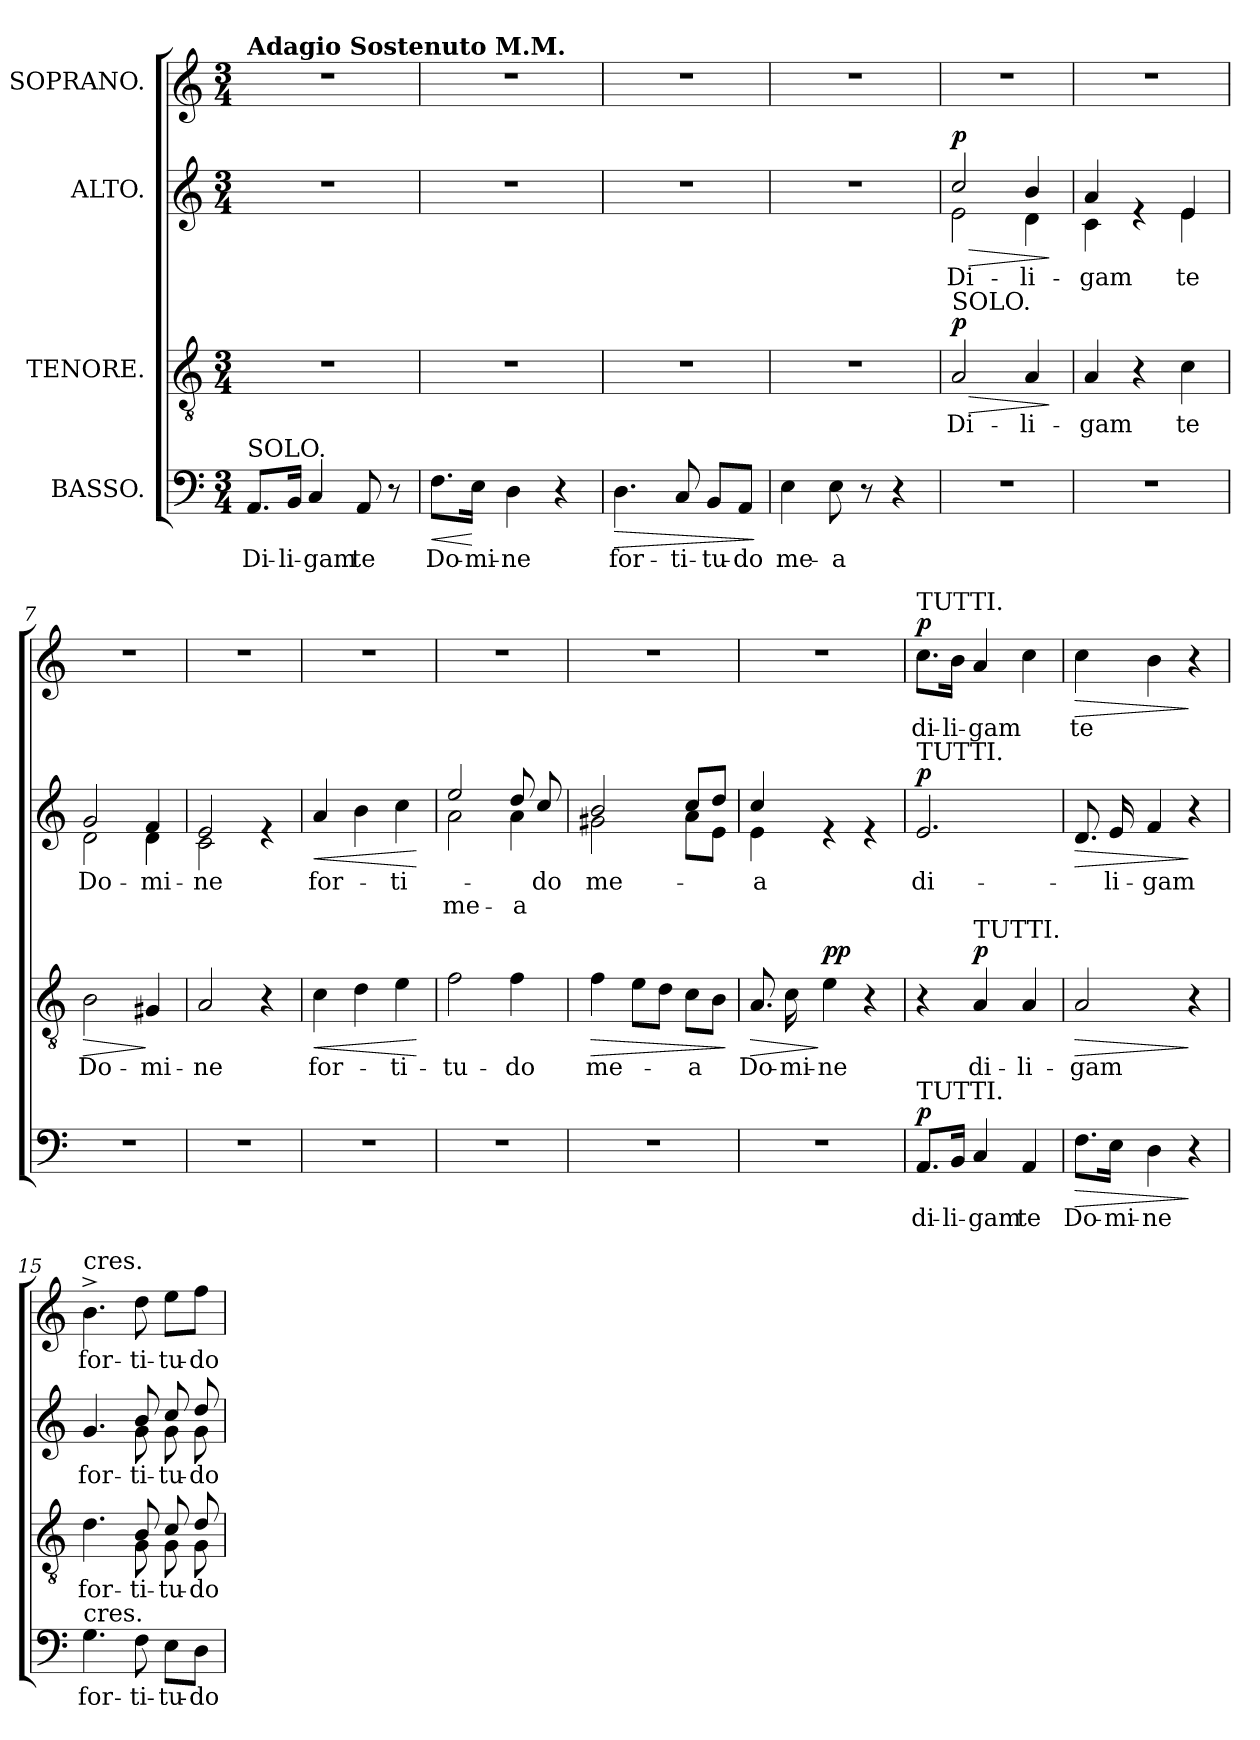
**kern	**text	**dynam	**kern	**text	**dynam	**kern	**text	**text	**dynam	**kern	**text	**dynam
*part4	*part4	*part4	*part3	*part3	*part3	*part2	*part2	*part2	*part2	*part1	*part1	*part1
*staff4	*staff4	*staff4	*staff3	*staff3	*staff3	*staff2	*staff2	*staff2	*staff2	*staff1	*staff1	*staff1
*I"BASSO.	*	*	*I"TENORE.	*	*	*I"ALTO.	*	*	*	*I"SOPRANO.	*	*
*clefF4	*	*	*clefGv2	*	*	*clefG2	*	*	*	*clefG2	*	*
*k[]	*	*	*k[]	*	*	*k[]	*	*	*	*k[]	*	*
*M3/4	*	*	*M3/4	*	*	*M3/4	*	*	*	*M3/4	*	*
*MM88	*	*	*MM88	*	*	*MM88	*	*	*	*MM88	*	*
=1	=1	=1	=1	=1	=1	=1	=1	=1	=1	=1	=1	=1
!	!	!	!	!	!	!	!	!	!	!LO:TX:a:B:t=Adagio Sostenuto  M.M.	!	!
!LO:TX:a:t=SOLO.	!	!	!	!	!	!	!	!	!	!	!	!
!	!LO:LY:b	!	!	!	!	!	!	!	!	!	!	!
8.AA/L	Di-	.	2.r	.	.	2.r	.	.	.	2.r	.	.
!	!LO:LY:b	!	!	!	!	!	!	!	!	!	!	!
16BB/Jk	-li-	.	.	.	.	.	.	.	.	.	.	.
!	!LO:LY:b	!	!	!	!	!	!	!	!	!	!	!
4C/	-gam	.	.	.	.	.	.	.	.	.	.	.
!	!LO:LY:b	!	!	!	!	!	!	!	!	!	!	!
8AA/	te	.	.	.	.	.	.	.	.	.	.	.
8r	.	.	.	.	.	.	.	.	.	.	.	.
=2	=2	=2	=2	=2	=2	=2	=2	=2	=2	=2	=2	=2
!	!LO:LY:b	!LO:HP:b	!	!	!	!	!	!	!	!	!	!
!	!	!LO:HP:n=1:b	!	!	!	!	!	!	!	!	!	!
8.F\L	Do-	< >	2.r	.	.	2.r	.	.	.	2.r	.	.
!	!LO:LY:b	!	!	!	!	!	!	!	!	!	!	!
16E\Jk	-mi-	[	.	.	.	.	.	.	.	.	.	.
!	!LO:LY:b	!	!	!	!	!	!	!	!	!	!	!
4D\	-ne	]	.	.	.	.	.	.	.	.	.	.
4r	.	.	.	.	.	.	.	.	.	.	.	.
=3	=3	=3	=3	=3	=3	=3	=3	=3	=3	=3	=3	=3
!	!LO:LY:b	!LO:HP:b	!	!	!	!	!	!	!	!	!	!
4.D\	for-	>	2.r	.	.	2.r	.	.	.	2.r	.	.
!	!LO:LY:b	!	!	!	!	!	!	!	!	!	!	!
8C/	-ti-	.	.	.	.	.	.	.	.	.	.	.
!	!LO:LY:b	!	!	!	!	!	!	!	!	!	!	!
8BB/L	-tu-	.	.	.	.	.	.	.	.	.	.	.
!	!LO:LY:b	!	!	!	!	!	!	!	!	!	!	!
8AA/J	-do	.	.	.	.	.	.	.	.	.	.	.
.	.	]	.	.	.	.	.	.	.	.	.	.
=4	=4	=4	=4	=4	=4	=4	=4	=4	=4	=4	=4	=4
!	!LO:LY:b	!	!	!	!	!	!	!	!	!	!	!
4E\	me-	.	2.r	.	.	2.r	.	.	.	2.r	.	.
!	!LO:LY:b	!	!	!	!	!	!	!	!	!	!	!
8E\	-a	.	.	.	.	.	.	.	.	.	.	.
8r	.	.	.	.	.	.	.	.	.	.	.	.
4r	.	.	.	.	.	.	.	.	.	.	.	.
=5	=5	=5	=5	=5	=5	=5	=5	=5	=5	=5	=5	=5
!	!	!	!	!	!	!LO:TX:a:t=SOLO.	!	!	!	!	!	!
!	!	!	!LO:TX:a:t=SOLO.	!	!	!	!	!	!	!	!	!
!	!	!	!	!LO:LY:b	!LO:HP:b	!	!LO:LY:b	!	!LO:HP:b	!	!	!
*	*	*	*	*	*	*^	*	*	*	*	*	*
!	!	!	!	!	!LO:DY:n=1:a	!	!	!	!	!LO:DY:n=1:a	!	!	!
2.r	.	.	2A/	Di-	> p	2cc/	2e\	Di-	.	> p	2.r	.	.
!	!	!	!	!LO:LY:b	!	!	!	!LO:LY:b	!	!	!	!	!
.	.	.	4A/	-li-	.	4b/	4d\	-li-	.	.	.	.	.
*	*	*	*	*	*	*v	*v	*	*	*	*	*	*
.	.	.	.	.	]	.	.	.	]	.	.	.
=6	=6	=6	=6	=6	=6	=6	=6	=6	=6	=6	=6	=6
!	!	!	!	!LO:LY:b	!	!	!LO:LY:b	!	!	!	!	!
*	*	*	*	*	*	*^	*	*	*	*	*	*
2.r	.	.	4A/	-gam	.	4a/	4c\	-gam	.	.	2.r	.	.
.	.	.	4r	.	.	4re	4ryy	.	.	.	.	.	.
!	!	!	!	!LO:LY:b	!	!	!	!LO:LY:b	!	!	!	!	!
.	.	.	4c\	te	.	4e/	4e\	te	.	.	.	.	.
=7	=7	=7	=7	=7	=7	=7	=7	=7	=7	=7	=7	=7	=7
!	!	!	!	!LO:LY:b	!LO:HP:b	!	!	!LO:LY:b	!	!	!	!	!
2.r	.	.	2B\	Do-	>	2g/	2d\	Do-	.	.	2.r	.	.
!	!	!	!	!LO:LY:b	!	!	!	!LO:LY:b	!	!	!	!	!
.	.	.	4G#X/	-mi-	]	4f/	4d\	-mi-	.	.	.	.	.
!!LO:LB:g=z
=8	=8	=8	=8	=8	=8	=8	=8	=8	=8	=8	=8	=8	=8
!	!	!	!	!LO:LY:b	!	!	!	!LO:LY:b	!	!	!	!	!
2.r	.	.	2A/	-ne	.	2e/	2c\	-ne	.	.	2.r	.	.
.	.	.	4r	.	.	4re	4ryy	.	.	.	.	.	.
=9	=9	=9	=9	=9	=9	=9	=9	=9	=9	=9	=9	=9	=9
!	!	!	!	!LO:LY:b	!LO:HP:b	!	!	!LO:LY:b	!	!LO:HP:b	!	!	!
*	*	*	*	*	*	*v	*v	*	*	*	*	*	*
2.r	.	.	4c\	for-	<	4a/	for-	.	<	2.r	.	.
.	.	.	4d\	.	.	4b\	.	.	.	.	.	.
!	!	!	!	!LO:LY:b	!	!	!LO:LY:b	!	!	!	!	!
.	.	.	4e\	-ti-	.	4cc\	-ti-	.	.	.	.	.
.	.	.	.	.	[	.	.	.	[	.	.	.
=10	=10	=10	=10	=10	=10	=10	=10	=10	=10	=10	=10	=10
!	!	!	!	!LO:LY:b	!	!	!LO:LY:b	!	!	!	!	!
*	*	*	*	*	*	*^	*	*	*	*	*	*
!	!	!	!	!	!	!	!	!	!LO:LY:b	!	!	!	!
2.r	.	.	2f\	-tu-	.	2ee/	2a\	.	me-	.	2.r	.	.
!	!	!	!	!LO:LY:b	!	!	!	!	!LO:LY:b	!	!	!	!
.	.	.	4f\	-do	.	8dd/	4a\	.	-a	.	.	.	.
!	!	!	!	!	!	!	!	!LO:LY:b	!	!	!	!	!
.	.	.	.	.	.	8cc/	.	-do	.	.	.	.	.
=11	=11	=11	=11	=11	=11	=11	=11	=11	=11	=11	=11	=11	=11
!	!	!	!	!LO:LY:b	!LO:HP:b	!	!	!LO:LY:b	!	!	!	!	!
2.r	.	.	4f\	me-	>	2b/	2g#X\	me-	.	.	2.r	.	.
.	.	.	8e\L	.	.	.	.	.	.	.	.	.	.
.	.	.	8d\J	.	.	.	.	.	.	.	.	.	.
!	!	!	!	!LO:LY:b	!	!	!	!	!	!	!	!	!
.	.	.	8c\L	-a	.	8cc/L	8a\L	.	.	.	.	.	.
.	.	.	8B\J	.	.	8dd/J	8e\J	.	.	.	.	.	.
*	*	*	*	*	*	*v	*v	*	*	*	*	*	*
.	.	.	.	.	]	.	.	.	.	.	.	.
=12	=12	=12	=12	=12	=12	=12	=12	=12	=12	=12	=12	=12
!	!	!	!	!LO:LY:b	!LO:HP:b	!	!LO:LY:b	!	!	!	!	!
*	*	*	*	*	*	*^	*	*	*	*	*	*
2.r	.	.	8.A/	Do-	>	4cc/	4e\	a	.	.	2.r	.	.
!	!	!	!	!LO:LY:b	!	!	!	!	!	!	!	!	!
.	.	.	16c\	-mi-	.	.	.	.	.	.	.	.	.
!	!	!	!	!LO:LY:b	!LO:DY:n=1:a	!	!	!	!	!	!	!	!
.	.	.	4e\	-ne	] pp	4re	2ryy	.	.	.	.	.	.
.	.	.	4r	.	.	4re	.	.	.	.	.	.	.
*	*	*	*	*	*	*v	*v	*	*	*	*	*	*
=13	=13	=13	=13	=13	=13	=13	=13	=13	=13	=13	=13	=13
!	!	!	!	!	!	!	!	!	!	!LO:TX:a:t=TUTTI.	!	!
!	!	!	!	!	!	!LO:TX:a:t=TUTTI.	!	!	!	!	!	!
!LO:TX:a:t=TUTTI.	!	!	!	!	!	!	!	!	!	!	!	!
!	!LO:LY:b	!LO:DY:a	!	!	!	!	!LO:LY:b	!	!LO:DY:a	!	!LO:LY:b	!LO:DY:a
8.AA/L	di-	p	4r	.	.	2.e/	di-	.	p	8.cc\L	di-	p
!	!LO:LY:b	!	!	!	!	!	!	!	!	!	!LO:LY:b	!
16BB/Jk	-li-	.	.	.	.	.	.	.	.	16b\Jk	-li-	.
!	!	!	!LO:TX:a:t=TUTTI.	!	!	!	!	!	!	!	!	!
!	!LO:LY:b	!	!	!LO:LY:b	!LO:DY:a	!	!	!	!	!	!LO:LY:b	!
4C/	-gam	.	4A/	di-	p	.	.	.	.	4a/	-gam	.
!	!LO:LY:b	!	!	!LO:LY:b	!	!	!	!	!	!	!	!
4AA/	te	.	4A/	-li-	.	.	.	.	.	4cc\	.	.
=14	=14	=14	=14	=14	=14	=14	=14	=14	=14	=14	=14	=14
!	!LO:LY:b	!LO:HP:b	!	!LO:LY:b	!LO:HP:b	!	!	!	!LO:HP:b	!	!LO:LY:b	!LO:HP:b
8.F\L	Do-	>	2A/	-gam	>	8.d/	.	.	>	4cc\	te	>
!	!LO:LY:b	!	!	!	!	!	!LO:LY:b	!	!	!	!	!
16E\Jk	-mi-	.	.	.	.	16e/	-li-	.	.	.	.	.
!	!LO:LY:b	!	!	!	!	!	!LO:LY:b	!	!	!	!	!
4D\	-ne	.	.	.	.	4f/	-gam	.	.	4b\	.	.
4r	.	]	4r	.	]	4r	.	.	]	4r	.	]
=15	=15	=15	=15	=15	=15	=15	=15	=15	=15	=15	=15	=15
!	!	!	!	!	!	!	!	!	!	!LO:TX:a:t=cres.	!	!
!	!	!	!	!	!	!LO:TX:a:t=cres.	!	!	!	!	!	!
!	!	!	!LO:TX:a:t=cres.	!	!	!	!	!	!	!	!	!
!LO:TX:a:t=cres.	!	!	!	!	!	!	!	!	!	!	!	!
!	!LO:LY:b	!	!	!LO:LY:b	!	!	!LO:LY:b	!	!	!	!LO:LY:b	!
*	*	*	*^	*	*	*^	*	*	*	*	*	*
4.G\	for-	.	4.d\	4.ryy	for-	.	4.g/	4.ryy	for-	.	.	4.b^\	for-	.
!	!LO:LY:b	!	!	!	!LO:LY:b	!	!	!	!LO:LY:b	!	!	!	!LO:LY:b	!
8F\	-ti-	.	8B/	8G\	-ti-	.	8b/	8g\	-ti-	.	.	8dd\	-ti-	.
!	!LO:LY:b	!	!	!	!LO:LY:b	!	!	!	!LO:LY:b	!	!	!	!LO:LY:b	!
8E\L	-tu-	.	8c/	8G\	-tu-	.	8cc/	8g\	-tu-	.	.	8ee\L	-tu-	.
!	!LO:LY:b	!	!	!	!LO:LY:b	!	!	!	!LO:LY:b	!	!	!	!LO:LY:b	!
8D\J	-do	.	8d/	8G\	-do	.	8dd/	8g\	-do	.	.	8ff\J	-do	.
*	*	*	*v	*v	*	*	*	*	*	*	*	*	*	*
*	*	*	*	*	*	*v	*v	*	*	*	*	*	*
=	=	=	=	=	=	=	=	=	=	=	=	=
*-	*-	*-	*-	*-	*-	*-	*-	*-	*-	*-	*-	*-
